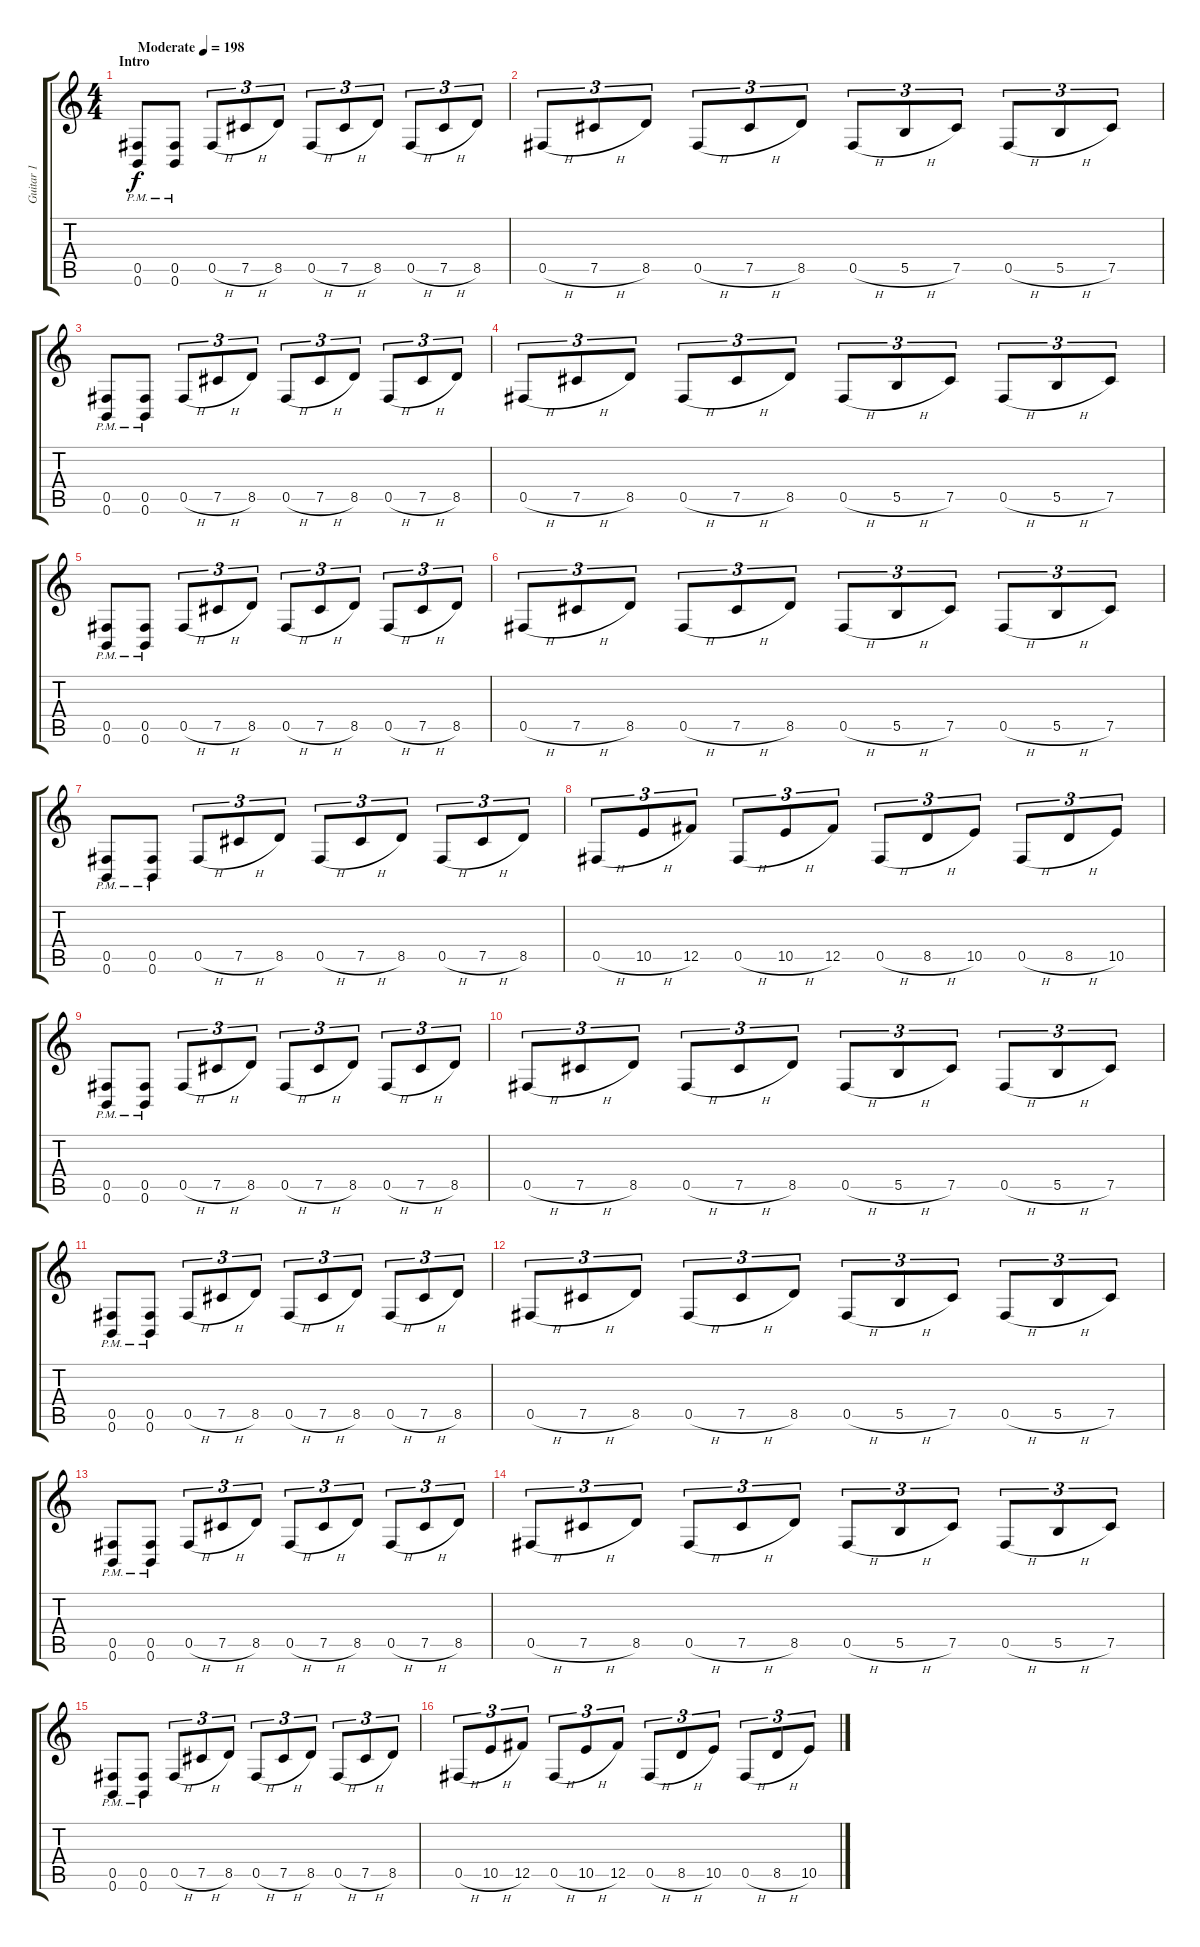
\track ("Guitar 1" "Guitar 1") {instrument distortionguitar}
\staff {score tabs}
\tuning (Db4 Ab3 E3 B2 Gb2 B1) {hide}
\ts (4 4)
\section ("" "Intro")
\tempo (198 "Moderate")
\clef g2
\ks c
(0.5{pm} 0.6{pm}).8{dy f instrument distortionguitar} (0.5{pm} 0.6{pm}).8 0.5{h}.8{tu (3 2)} 7.5{h}.8{tu (3 2)} 8.5.8{tu (3 2)} 0.5{h}.8{tu (3 2)} 7.5{h}.8{tu (3 2)} 8.5.8{tu (3 2)} 0.5{h}.8{tu (3 2)} 7.5{h}.8{tu (3 2)} 8.5.8{tu (3 2)} |
0.5{h}.8{tu (3 2)} 7.5{h}.8{tu (3 2)} 8.5.8{tu (3 2)} 0.5{h}.8{tu (3 2)} 7.5{h}.8{tu (3 2)} 8.5.8{tu (3 2)} 0.5{h}.8{tu (3 2)} 5.5{h}.8{tu (3 2)} 7.5.8{tu (3 2)} 0.5{h}.8{tu (3 2)} 5.5{h}.8{tu (3 2)} 7.5.8{tu (3 2)} |
(0.5{pm} 0.6{pm}).8 (0.5{pm} 0.6{pm}).8 0.5{h}.8{tu (3 2)} 7.5{h}.8{tu (3 2)} 8.5.8{tu (3 2)} 0.5{h}.8{tu (3 2)} 7.5{h}.8{tu (3 2)} 8.5.8{tu (3 2)} 0.5{h}.8{tu (3 2)} 7.5{h}.8{tu (3 2)} 8.5.8{tu (3 2)} |
0.5{h}.8{tu (3 2)} 7.5{h}.8{tu (3 2)} 8.5.8{tu (3 2)} 0.5{h}.8{tu (3 2)} 7.5{h}.8{tu (3 2)} 8.5.8{tu (3 2)} 0.5{h}.8{tu (3 2)} 5.5{h}.8{tu (3 2)} 7.5.8{tu (3 2)} 0.5{h}.8{tu (3 2)} 5.5{h}.8{tu (3 2)} 7.5.8{tu (3 2)} |
(0.5{pm} 0.6{pm}).8 (0.5{pm} 0.6{pm}).8 0.5{h}.8{tu (3 2)} 7.5{h}.8{tu (3 2)} 8.5.8{tu (3 2)} 0.5{h}.8{tu (3 2)} 7.5{h}.8{tu (3 2)} 8.5.8{tu (3 2)} 0.5{h}.8{tu (3 2)} 7.5{h}.8{tu (3 2)} 8.5.8{tu (3 2)} |
0.5{h}.8{tu (3 2)} 7.5{h}.8{tu (3 2)} 8.5.8{tu (3 2)} 0.5{h}.8{tu (3 2)} 7.5{h}.8{tu (3 2)} 8.5.8{tu (3 2)} 0.5{h}.8{tu (3 2)} 5.5{h}.8{tu (3 2)} 7.5.8{tu (3 2)} 0.5{h}.8{tu (3 2)} 5.5{h}.8{tu (3 2)} 7.5.8{tu (3 2)} |
(0.5{pm} 0.6{pm}).8 (0.5{pm} 0.6{pm}).8 0.5{h}.8{tu (3 2)} 7.5{h}.8{tu (3 2)} 8.5.8{tu (3 2)} 0.5{h}.8{tu (3 2)} 7.5{h}.8{tu (3 2)} 8.5.8{tu (3 2)} 0.5{h}.8{tu (3 2)} 7.5{h}.8{tu (3 2)} 8.5.8{tu (3 2)} |
0.5{h}.8{tu (3 2)} 10.5{h}.8{tu (3 2)} 12.5.8{tu (3 2)} 0.5{h}.8{tu (3 2)} 10.5{h}.8{tu (3 2)} 12.5.8{tu (3 2)} 0.5{h}.8{tu (3 2)} 8.5{h}.8{tu (3 2)} 10.5.8{tu (3 2)} 0.5{h}.8{tu (3 2)} 8.5{h}.8{tu (3 2)} 10.5.8{tu (3 2)} |
(0.5{pm} 0.6{pm}).8 (0.5{pm} 0.6{pm}).8 0.5{h}.8{tu (3 2)} 7.5{h}.8{tu (3 2)} 8.5.8{tu (3 2)} 0.5{h}.8{tu (3 2)} 7.5{h}.8{tu (3 2)} 8.5.8{tu (3 2)} 0.5{h}.8{tu (3 2)} 7.5{h}.8{tu (3 2)} 8.5.8{tu (3 2)} |
0.5{h}.8{tu (3 2)} 7.5{h}.8{tu (3 2)} 8.5.8{tu (3 2)} 0.5{h}.8{tu (3 2)} 7.5{h}.8{tu (3 2)} 8.5.8{tu (3 2)} 0.5{h}.8{tu (3 2)} 5.5{h}.8{tu (3 2)} 7.5.8{tu (3 2)} 0.5{h}.8{tu (3 2)} 5.5{h}.8{tu (3 2)} 7.5.8{tu (3 2)} |
(0.5{pm} 0.6{pm}).8 (0.5{pm} 0.6{pm}).8 0.5{h}.8{tu (3 2)} 7.5{h}.8{tu (3 2)} 8.5.8{tu (3 2)} 0.5{h}.8{tu (3 2)} 7.5{h}.8{tu (3 2)} 8.5.8{tu (3 2)} 0.5{h}.8{tu (3 2)} 7.5{h}.8{tu (3 2)} 8.5.8{tu (3 2)} |
0.5{h}.8{tu (3 2)} 7.5{h}.8{tu (3 2)} 8.5.8{tu (3 2)} 0.5{h}.8{tu (3 2)} 7.5{h}.8{tu (3 2)} 8.5.8{tu (3 2)} 0.5{h}.8{tu (3 2)} 5.5{h}.8{tu (3 2)} 7.5.8{tu (3 2)} 0.5{h}.8{tu (3 2)} 5.5{h}.8{tu (3 2)} 7.5.8{tu (3 2)} |
(0.5{pm} 0.6{pm}).8 (0.5{pm} 0.6{pm}).8 0.5{h}.8{tu (3 2)} 7.5{h}.8{tu (3 2)} 8.5.8{tu (3 2)} 0.5{h}.8{tu (3 2)} 7.5{h}.8{tu (3 2)} 8.5.8{tu (3 2)} 0.5{h}.8{tu (3 2)} 7.5{h}.8{tu (3 2)} 8.5.8{tu (3 2)} |
0.5{h}.8{tu (3 2)} 7.5{h}.8{tu (3 2)} 8.5.8{tu (3 2)} 0.5{h}.8{tu (3 2)} 7.5{h}.8{tu (3 2)} 8.5.8{tu (3 2)} 0.5{h}.8{tu (3 2)} 5.5{h}.8{tu (3 2)} 7.5.8{tu (3 2)} 0.5{h}.8{tu (3 2)} 5.5{h}.8{tu (3 2)} 7.5.8{tu (3 2)} |
(0.5{pm} 0.6{pm}).8 (0.5{pm} 0.6{pm}).8 0.5{h}.8{tu (3 2)} 7.5{h}.8{tu (3 2)} 8.5.8{tu (3 2)} 0.5{h}.8{tu (3 2)} 7.5{h}.8{tu (3 2)} 8.5.8{tu (3 2)} 0.5{h}.8{tu (3 2)} 7.5{h}.8{tu (3 2)} 8.5.8{tu (3 2)} |
0.5{h}.8{tu (3 2)} 10.5{h}.8{tu (3 2)} 12.5.8{tu (3 2)} 0.5{h}.8{tu (3 2)} 10.5{h}.8{tu (3 2)} 12.5.8{tu (3 2)} 0.5{h}.8{tu (3 2)} 8.5{h}.8{tu (3 2)} 10.5.8{tu (3 2)} 0.5{h}.8{tu (3 2)} 8.5{h}.8{tu (3 2)} 10.5.8{tu (3 2)}
